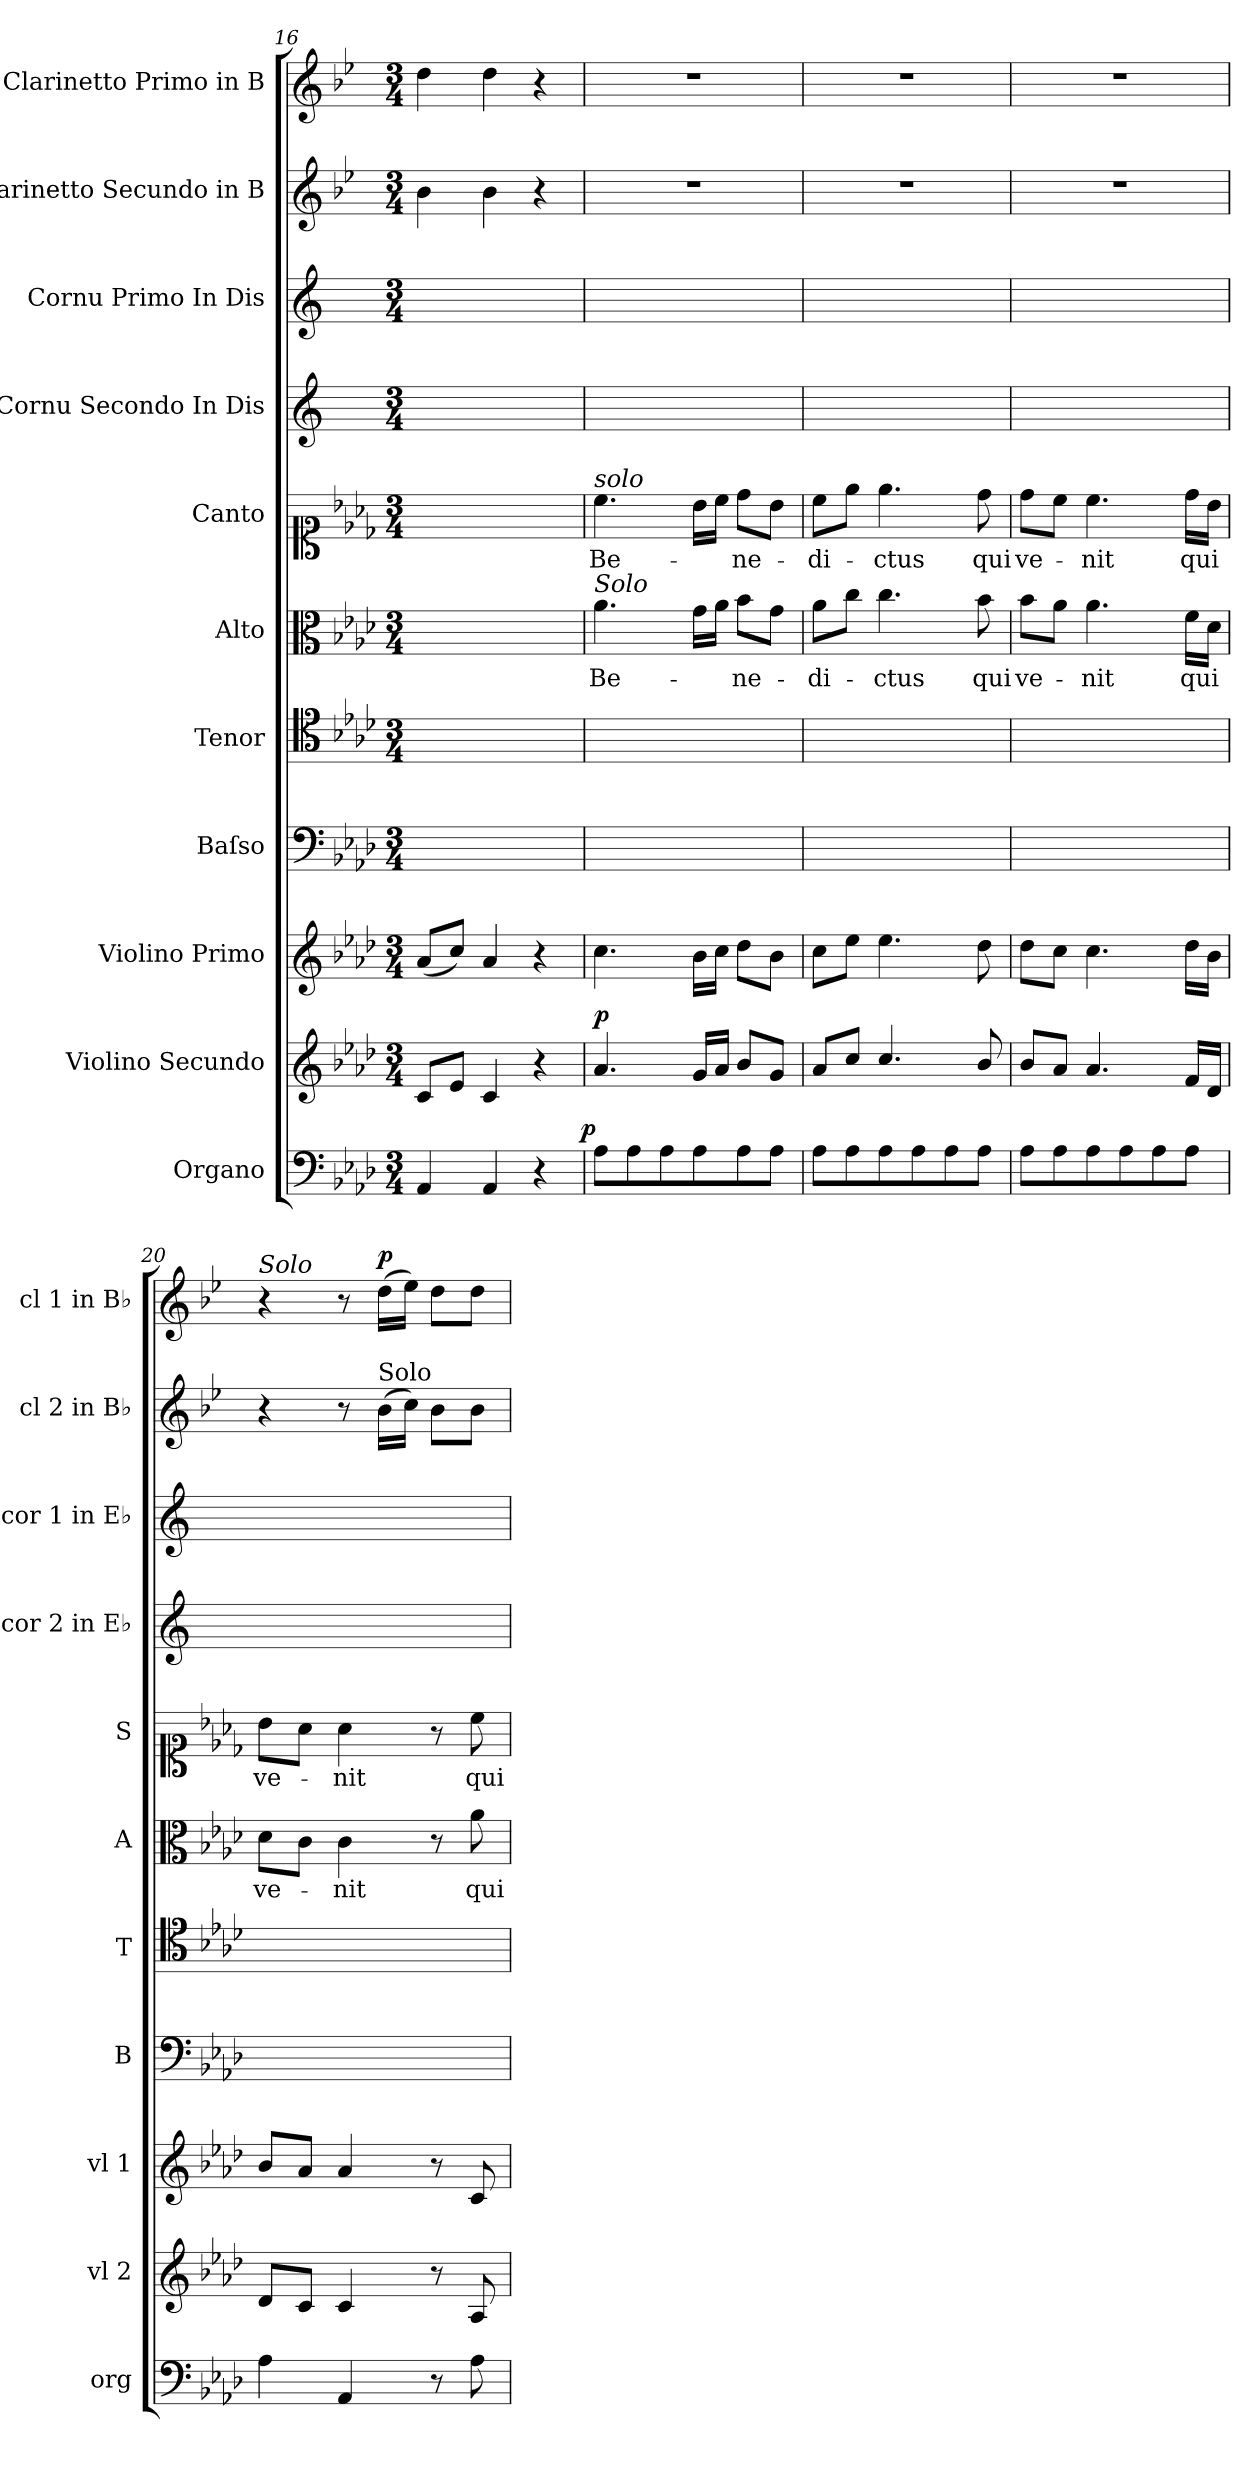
**kern	**dynam	**kern	**dynam	**kern	**dynam	**kern	**kern	**kern	**text	**kern	**text	**kern	**kern	**kern	**kern	**dynam
*part11	*part11	*part10	*part10	*part9	*part9	*part8	*part7	*part6	*part6	*part5	*part5	*part4	*part3	*part2	*part1	*part1
*staff11	*staff11	*staff10	*staff10	*staff9	*staff9	*staff8	*staff7	*staff6	*staff6	*staff5	*staff5	*staff4	*staff3	*staff2	*staff1	*staff1
*I"Organo	*	*I"Violino Secundo	*	*I"Violino Primo	*	*I"Baſso	*I"Tenor	*I"Alto	*	*I"Canto	*	*I"Cornu Secondo In Dis	*I"Cornu Primo In Dis	*I"Clarinetto Secundo in B	*I"Clarinetto Primo in B	*
*I'org	*	*I'vl 2	*	*I'vl 1	*	*I'B	*I'T	*I'A	*	*I'S	*	*I'cor 2 in Eb	*I'cor 1 in Eb	*I'cl 2 in Bb	*I'cl 1 in Bb	*
*clefF4	*	*clefG2	*	*clefG2	*	*clefF4	*clefC4	*clefC3	*	*clefC1	*	*clefG2	*clefG2	*clefG2	*clefG2	*
*	*	*	*	*	*	*	*	*	*	*	*	*	*	*ITrd1c2	*ITrd1c2	*
*k[b-e-a-d-]	*	*k[b-e-a-d-]	*	*k[b-e-a-d-]	*	*k[b-e-a-d-]	*k[b-e-a-d-]	*k[b-e-a-d-]	*	*k[b-e-a-d-]	*	*	*	*k[b-e-a-d-]	*k[b-e-a-d-]	*
*A-:	*	*A-:	*	*A-:	*	*A-:	*A-:	*A-:	*	*A-:	*	*	*	*A-:	*A-:	*
*M3/4	*	*M3/4	*	*M3/4	*	*M3/4	*M3/4	*M3/4	*	*M3/4	*	*M3/4	*M3/4	*M3/4	*M3/4	*
=16	=16	=16	=16	=16	=16	=16	=16	=16	=16	=16	=16	=16	=16	=16	=16	=16
4AA-/	.	8c/L	.	(<8a-/L	.	2.ryy	2.ryy	2.ryy	.	2.ryy	.	2.ryy	2.ryy	4a-\	4cc\	.
.	.	8e-/J	.	8cc/J)	.	.	.	.	.	.	.	.	.	.	.	.
4AA-/	.	4c/	.	4a-/	.	.	.	.	.	.	.	.	.	4a-\	4cc\	.
4r	.	4r	.	4r	.	.	.	.	.	.	.	.	.	4r	4r	.
=17	=17	=17	=17	=17	=17	=17	=17	=17	=17	=17	=17	=17	=17	=17	=17	=17
!	!	!	!	!	!	!	!	!	!	!LO:TX:a:i:t=solo	!	!	!	!	!	!
!	!	!	!	!	!	!	!	!LO:TX:a:i:t=Solo	!	!	!	!	!	!	!	!
!	!LO:DY:a:rj	!	!LO:DY:a	!	!	!	!	!	!	!	!	!	!	!	!	!
8A-\L	p.	4.a-/	p.	4.cc\	.	2.ryy	2.ryy	4.a-\	Be-	4.cc\	Be-	2.ryy	2.ryy	2.r	2.r	.
8A-\	.	.	.	.	.	.	.	.	.	.	.	.	.	.	.	.
8A-\	.	.	.	.	.	.	.	.	.	.	.	.	.	.	.	.
!	!	!	!	!	!LO:DY:a	!	!	!	!	!	!	!	!	!	!	!
8A-\	.	16g/LL	.	16b-\LL	p&colon;	.	.	16g\LL	.	16b-\LL	.	.	.	.	.	.
.	.	16a-/JJ	.	16cc\JJ	.	.	.	16a-\JJ	.	16cc\JJ	.	.	.	.	.	.
8A-\	.	8b-/L	.	8dd-\L	.	.	.	8b-\L	-ne-	8dd-\L	-ne-	.	.	.	.	.
8A-\J	.	8g/J	.	8b-\J	.	.	.	8g\J	.	8b-\J	.	.	.	.	.	.
=18	=18	=18	=18	=18	=18	=18	=18	=18	=18	=18	=18	=18	=18	=18	=18	=18
8A-\L	.	8a-/L	.	8cc\L	.	2.ryy	2.ryy	8a-\L	-di-	8cc\L	-di-	2.ryy	2.ryy	2.r	2.r	.
8A-\	.	8cc/J	.	8ee-\J	.	.	.	8cc\J	.	8ee-\J	.	.	.	.	.	.
8A-\	.	4.cc/	.	4.ee-\	.	.	.	4.cc\	-ctus	4.ee-\	-ctus	.	.	.	.	.
8A-\	.	.	.	.	.	.	.	.	.	.	.	.	.	.	.	.
8A-\	.	.	.	.	.	.	.	.	.	.	.	.	.	.	.	.
8A-\J	.	8b-/	.	8dd-\	.	.	.	8b-\	qui	8dd-\	qui	.	.	.	.	.
=19	=19	=19	=19	=19	=19	=19	=19	=19	=19	=19	=19	=19	=19	=19	=19	=19
8A-\L	.	8b-/L	.	8dd-\L	.	2.ryy	2.ryy	8b-\L	ve-	8dd-\L	ve-	2.ryy	2.ryy	2.r	2.r	.
8A-\	.	8a-/J	.	8cc\J	.	.	.	8a-\J	.	8cc\J	.	.	.	.	.	.
8A-\	.	4.a-/	.	4.cc\	.	.	.	4.a-\	-nit	4.cc\	-nit	.	.	.	.	.
8A-\	.	.	.	.	.	.	.	.	.	.	.	.	.	.	.	.
8A-\	.	.	.	.	.	.	.	.	.	.	.	.	.	.	.	.
!	!	!	!	!	!	!	!	!	!LO:LY:i	!	!LO:LY:i	!	!	!	!	!
8A-\J	.	16f/LL	.	16dd-\LL	.	.	.	16f\LL	qui	16dd-\LL	qui	.	.	.	.	.
.	.	16d-/JJ	.	16b-\JJ	.	.	.	16d-\JJ	.	16b-\JJ	.	.	.	.	.	.
=20	=20	=20	=20	=20	=20	=20	=20	=20	=20	=20	=20	=20	=20	=20	=20	=20
!	!	!	!	!	!	!	!	!	!	!	!	!	!	!	!LO:TX:a:i:t=Solo	!
!	!	!	!	!	!	!	!	!	!LO:LY:i	!	!LO:LY:i	!	!	!	!	!
4A-\	.	8d-/L	.	8b-/L	.	2.ryy	2.ryy	8d-\L	ve-	8b-\L	ve-	2.ryy	2.ryy	4r	4r	.
.	.	8c/J	.	8a-/J	.	.	.	8c\J	.	8a-\J	.	.	.	.	.	.
!	!	!	!	!	!	!	!	!	!LO:LY:i	!	!LO:LY:i	!	!	!	!	!
4AA-/	.	4c/	.	4a-/	.	.	.	4c\	-nit	4a-\	-nit	.	.	8r	8r	.
!	!	!	!	!	!	!	!	!	!	!	!	!	!	!LO:TX:a:t=Solo	!	!
!	!	!	!	!	!	!	!	!	!	!	!	!	!	!	!	!LO:DY:a
.	.	.	.	.	.	.	.	.	.	.	.	.	.	(16a-\LL	(16cc\LL	p.
.	.	.	.	.	.	.	.	.	.	.	.	.	.	16b-\JJ)	16dd-\JJ)	.
8r	.	8r	.	8r	.	.	.	8r	.	8r	.	.	.	8a-\L	8cc\L	.
8A-\	.	8A-/	.	8c/	.	.	.	8a-\	qui	8cc\	qui	.	.	8a-\J	8cc\J	.
=	=	=	=	=	=	=	=	=	=	=	=	=	=	=	=	=
*-	*-	*-	*-	*-	*-	*-	*-	*-	*-	*-	*-	*-	*-	*-	*-	*-
